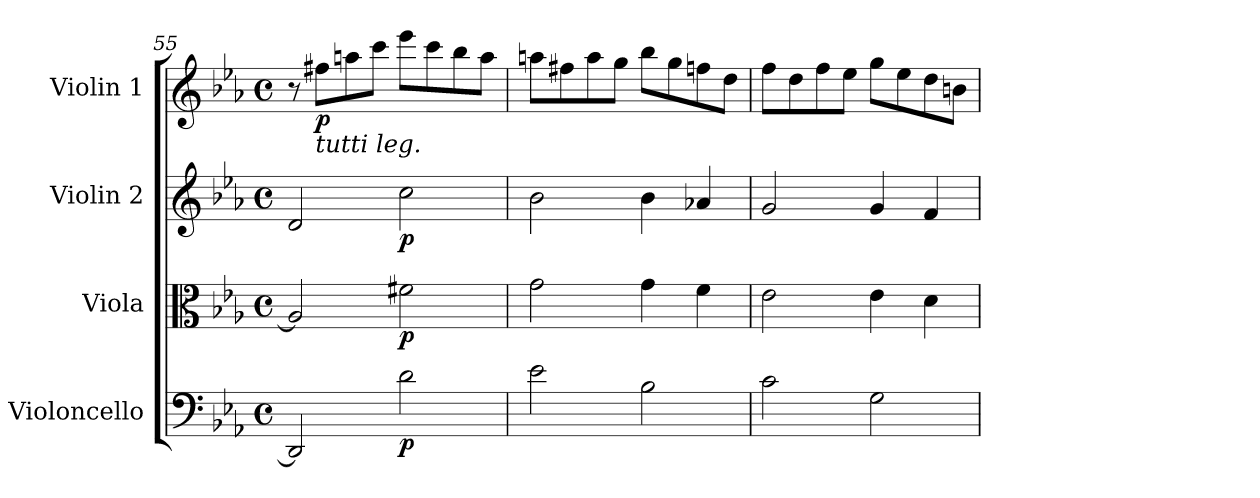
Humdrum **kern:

**kern	**dynam	**kern	**dynam	**kern	**dynam	**kern	**dynam
*part4	*part4	*part3	*part3	*part2	*part2	*part1	*part1
*staff4	*staff4	*staff3	*staff3	*staff2	*staff2	*staff1	*staff1
*I"Violoncello	*	*I"Viola	*	*I"Violin 2	*	*I"Violin 1	*
*I'Vc	*	*I'Vla	*	*I'Vln	*	*I'Vln	*
*clefF4	*	*clefC3	*	*clefG2	*	*clefG2	*
*k[b-e-a-]	*	*k[b-e-a-]	*	*k[b-e-a-]	*	*k[b-e-a-]	*
*M4/4	*	*M4/4	*	*M4/4	*	*M4/4	*
*met(c)	*	*met(c)	*	*met(c)	*	*met(c)	*
=55	=55	=55	=55	=55	=55	=55	=55
2DD/]	.	2A/]	.	2d/	.	8r	.
!	!	!	!	!	!	!LO:TX:b:i:t=tutti leg.	!
!	!	!	!	!	!	!	!LO:DY:b
.	.	.	.	.	.	8ff#X\L	p
.	.	.	.	.	.	8aan\	.
.	.	.	.	.	.	8ccc\J	.
!	!LO:DY:b	!	!LO:DY:b	!	!LO:DY:b	!	!
2d\	p	2f#X\	p	2cc\	p	8eee-\L	.
.	.	.	.	.	.	8ccc\	.
.	.	.	.	.	.	8bb-\	.
.	.	.	.	.	.	8aa\J	.
!!LO:LB:g=z
=56	=56	=56	=56	=56	=56	=56	=56
2e-\	.	2g\	.	2b-\	.	8aan\L	.
.	.	.	.	.	.	8ff#X\	.
.	.	.	.	.	.	8aa\	.
.	.	.	.	.	.	8gg\J	.
2B-\	.	4g\	.	4b-\	.	8bb-\L	.
.	.	.	.	.	.	8gg\	.
.	.	4f\	.	4a-X/	.	8ffn\	.
.	.	.	.	.	.	8dd\J	.
=57	=57	=57	=57	=57	=57	=57	=57
2c\	.	2e-\	.	2g/	.	8ff\L	.
.	.	.	.	.	.	8dd\	.
.	.	.	.	.	.	8ff\	.
.	.	.	.	.	.	8ee-\J	.
2G\	.	4e-\	.	4g/	.	8gg\L	.
.	.	.	.	.	.	8ee-\	.
.	.	4d\	.	4f/	.	8dd\	.
.	.	.	.	.	.	8bn\J	.
=	=	=	=	=	=	=	=
*-	*-	*-	*-	*-	*-	*-	*-
